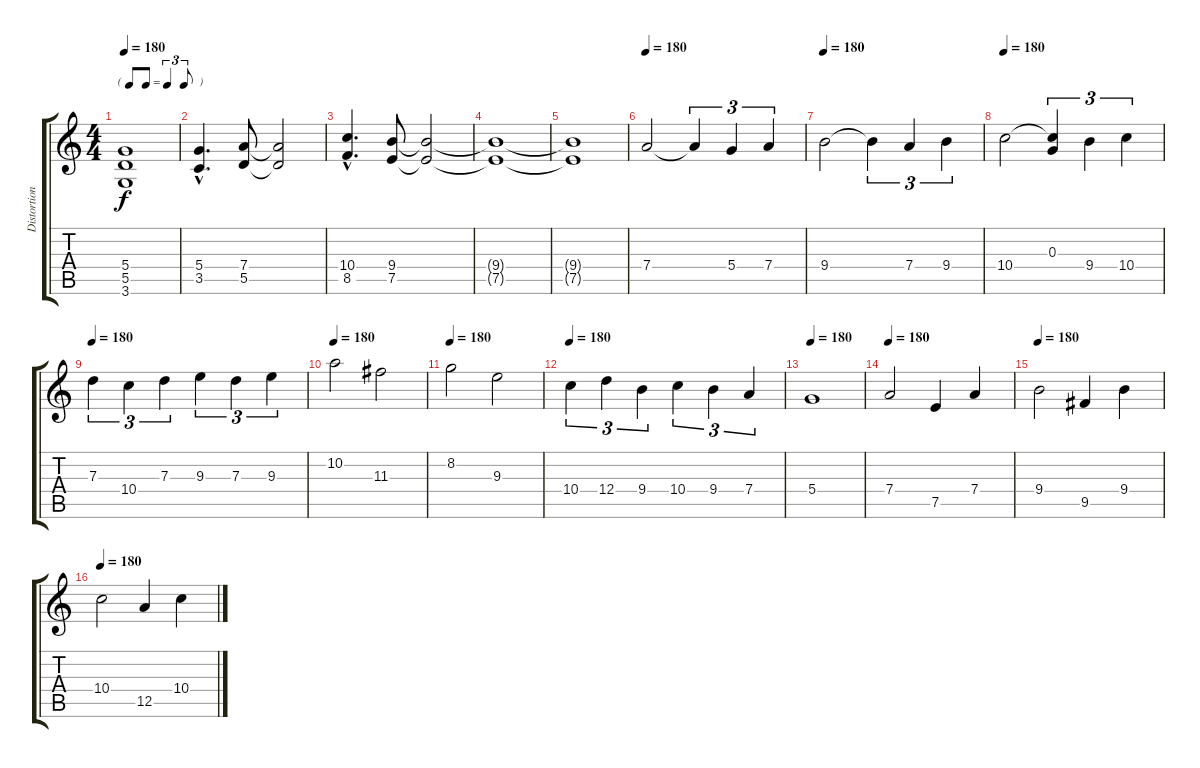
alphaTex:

\track ("Distortion Guitar 2" "Distortion") {instrument distortionguitar}
\staff {score tabs}
\tuning (E4 B3 G3 D3 A2 E2) {hide}
\ts (4 4)
\tf triplet8th
\tempo 180
\clef g2
\ks c
(5.4{t} 5.5{t} 3.6{t}).1{dy f} |
(5.4{hac} 3.5{hac}).4{d} (7.4 5.5).8 (7.4{t} 5.5{t}).2 |
(10.4{hac} 8.5{hac}).4{d} (9.4 7.5).8 (9.4{t} 7.5{t}).2 |
(9.4{t} 7.5{t}).1 |
(9.4{t} 7.5{t}).1 |
\tempo 180
7.4.2 7.4{t}.4{tu (3 2)} 5.4.4{tu (3 2)} 7.4.4{tu (3 2)} |
\tempo 180
9.4.2 9.4{t}.4{tu (3 2)} 7.4.4{tu (3 2)} 9.4.4{tu (3 2)} |
\tempo 180
10.4.2 (0.3 10.4{t}).4{tu (3 2)} 9.4.4{tu (3 2)} 10.4.4{tu (3 2)} |
\tempo 180
7.3.4{tu (3 2)} 10.4.4{tu (3 2)} 7.3.4{tu (3 2)} 9.3.4{tu (3 2)} 7.3.4{tu (3 2)} 9.3.4{tu (3 2)} |
\tempo 180
10.2.2 11.3.2 |
\tempo 180
8.2.2 9.3.2 |
\tempo 180
10.4.4{tu (3 2)} 12.4.4{tu (3 2)} 9.4.4{tu (3 2)} 10.4.4{tu (3 2)} 9.4.4{tu (3 2)} 7.4.4{tu (3 2)} |
\tempo 180
5.4.1 |
\tempo 180
7.4.2 7.5.4 7.4.4 |
\tempo 180
9.4.2 9.5.4 9.4.4 |
\tempo 180
10.4.2 12.5.4 10.4.4
